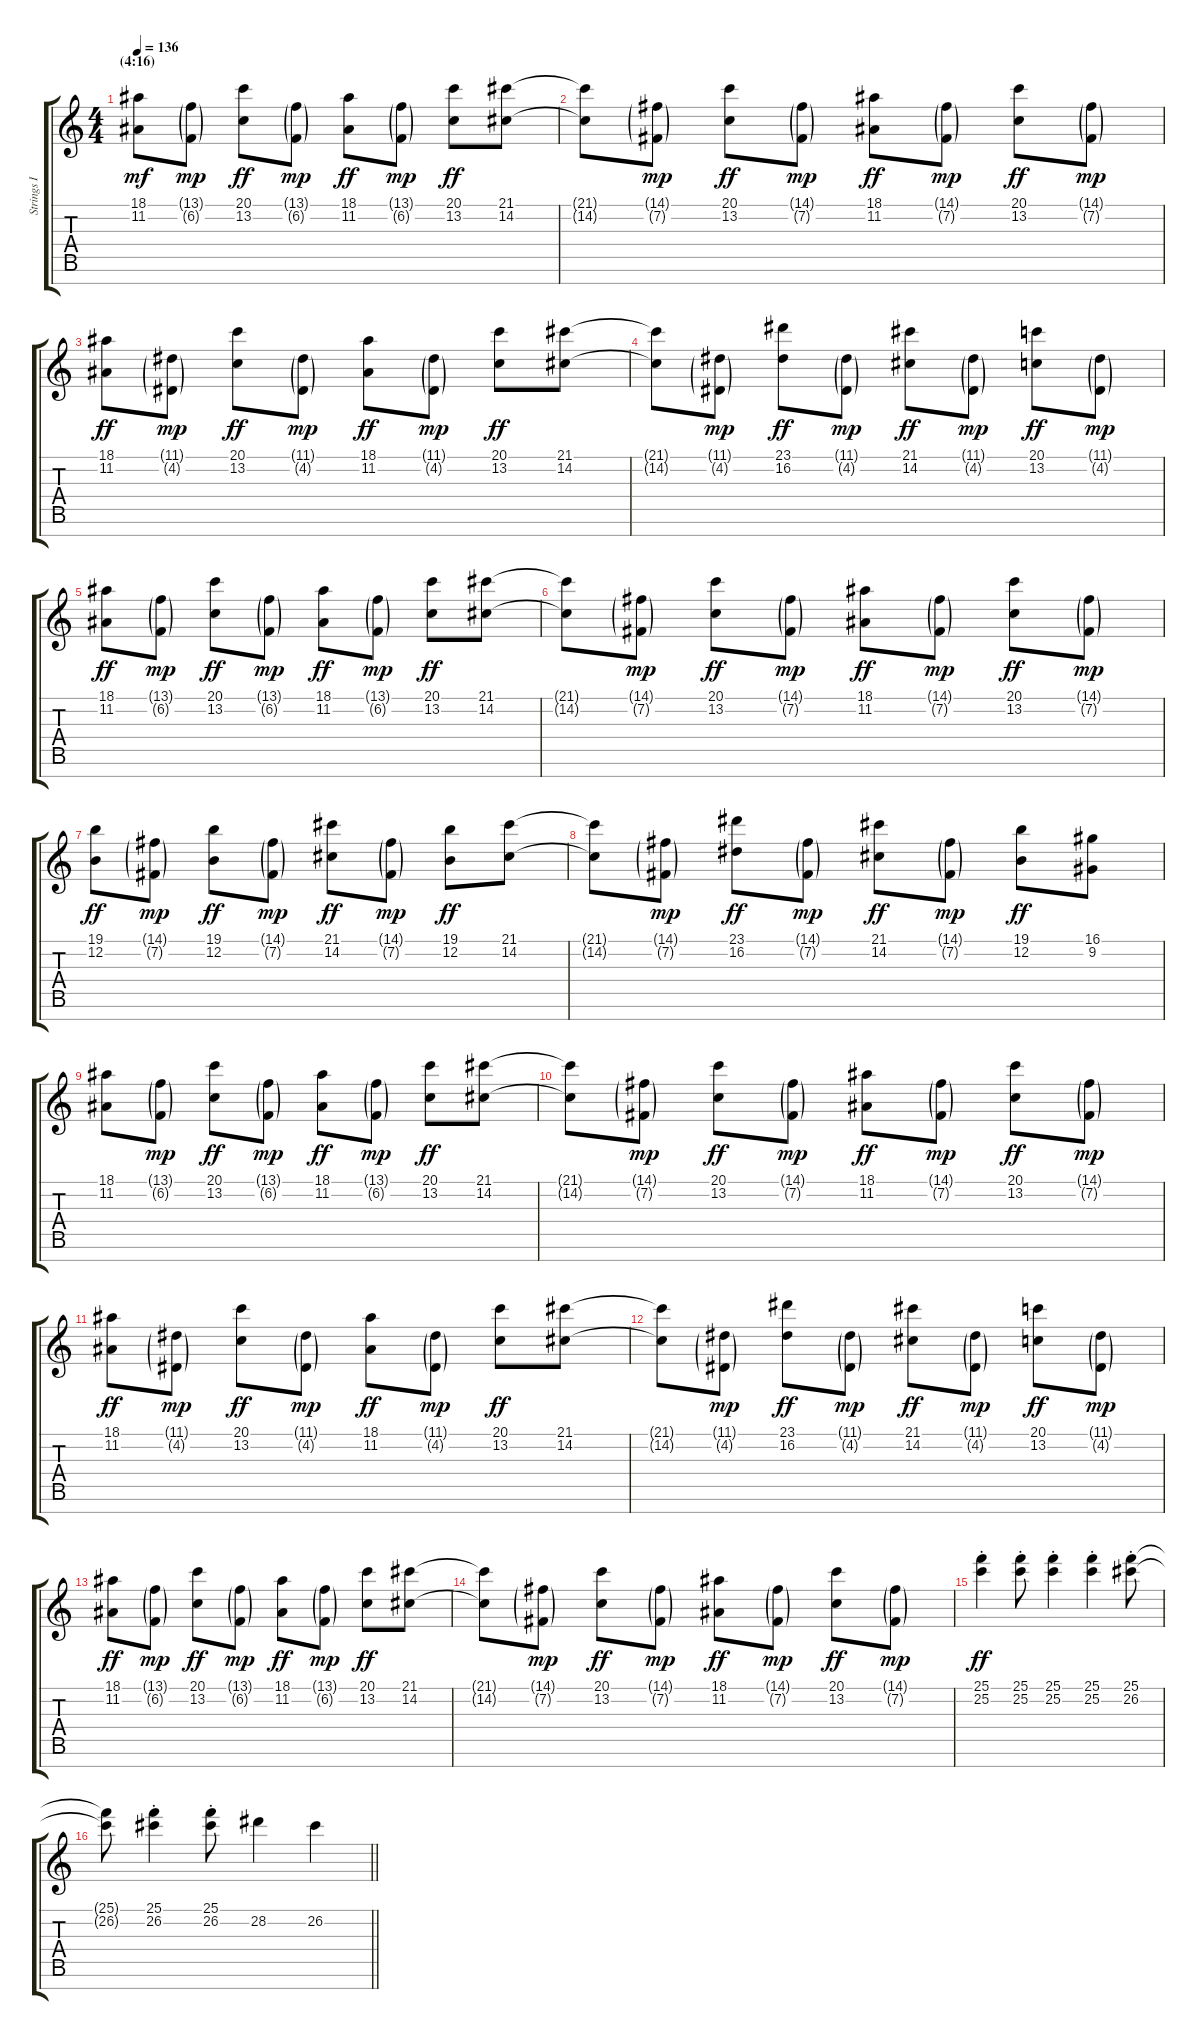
\track ("Strings I" "Strings I") {instrument stringensemble1}
\staff {score tabs}
\tuning (E4 B3 G3 D3 A2 E2 B1) {hide}
\ts (4 4)
\section ("" "(4:16)")
\tempo 136
\clef g2
\ks c
(18.1 11.2).8{dy mf} (13.1{g} 6.2{g}).8{dy mp} (20.1 13.2).8{dy ff} (13.1{g} 6.2{g}).8{dy mp} (18.1 11.2).8{dy ff} (13.1{g} 6.2{g}).8{dy mp} (20.1 13.2).8{dy ff} (21.1 14.2).8 |
(21.1{t} 14.2{t}).8 (14.1{g} 7.2{g}).8{dy mp} (20.1 13.2).8{dy ff} (14.1{g} 7.2{g}).8{dy mp} (18.1 11.2).8{dy ff} (14.1{g} 7.2{g}).8{dy mp} (20.1 13.2).8{dy ff} (14.1{g} 7.2{g}).8{dy mp} |
(18.1 11.2).8{dy ff} (11.1{g} 4.2{g}).8{dy mp} (20.1 13.2).8{dy ff} (11.1{g} 4.2{g}).8{dy mp} (18.1 11.2).8{dy ff} (11.1{g} 4.2{g}).8{dy mp} (20.1 13.2).8{dy ff} (21.1 14.2).8 |
(21.1{t} 14.2{t}).8 (11.1{g} 4.2{g}).8{dy mp} (23.1 16.2).8{dy ff} (11.1{g} 4.2{g}).8{dy mp} (21.1 14.2).8{dy ff} (11.1{g} 4.2{g}).8{dy mp} (20.1 13.2).8{dy ff} (11.1{g} 4.2{g}).8{dy mp} |
(18.1 11.2).8{dy ff} (13.1{g} 6.2{g}).8{dy mp} (20.1 13.2).8{dy ff} (13.1{g} 6.2{g}).8{dy mp} (18.1 11.2).8{dy ff} (13.1{g} 6.2{g}).8{dy mp} (20.1 13.2).8{dy ff} (21.1 14.2).8 |
(21.1{t} 14.2{t}).8 (14.1{g} 7.2{g}).8{dy mp} (20.1 13.2).8{dy ff} (14.1{g} 7.2{g}).8{dy mp} (18.1 11.2).8{dy ff} (14.1{g} 7.2{g}).8{dy mp} (20.1 13.2).8{dy ff} (14.1{g} 7.2{g}).8{dy mp} |
(19.1 12.2).8{dy ff} (14.1{g} 7.2{g}).8{dy mp} (19.1 12.2).8{dy ff} (14.1{g} 7.2{g}).8{dy mp} (21.1 14.2).8{dy ff} (14.1{g} 7.2{g}).8{dy mp} (19.1 12.2).8{dy ff} (21.1 14.2).8 |
(21.1{t} 14.2{t}).8 (14.1{g} 7.2{g}).8{dy mp} (23.1 16.2).8{dy ff} (14.1{g} 7.2{g}).8{dy mp} (21.1 14.2).8{dy ff} (14.1{g} 7.2{g}).8{dy mp} (19.1 12.2).8{dy ff} (16.1 9.2).8 |
(18.1 11.2).8 (13.1{g} 6.2{g}).8{dy mp} (20.1 13.2).8{dy ff} (13.1{g} 6.2{g}).8{dy mp} (18.1 11.2).8{dy ff} (13.1{g} 6.2{g}).8{dy mp} (20.1 13.2).8{dy ff} (21.1 14.2).8 |
(21.1{t} 14.2{t}).8 (14.1{g} 7.2{g}).8{dy mp} (20.1 13.2).8{dy ff} (14.1{g} 7.2{g}).8{dy mp} (18.1 11.2).8{dy ff} (14.1{g} 7.2{g}).8{dy mp} (20.1 13.2).8{dy ff} (14.1{g} 7.2{g}).8{dy mp} |
(18.1 11.2).8{dy ff} (11.1{g} 4.2{g}).8{dy mp} (20.1 13.2).8{dy ff} (11.1{g} 4.2{g}).8{dy mp} (18.1 11.2).8{dy ff} (11.1{g} 4.2{g}).8{dy mp} (20.1 13.2).8{dy ff} (21.1 14.2).8 |
(21.1{t} 14.2{t}).8 (11.1{g} 4.2{g}).8{dy mp} (23.1 16.2).8{dy ff} (11.1{g} 4.2{g}).8{dy mp} (21.1 14.2).8{dy ff} (11.1{g} 4.2{g}).8{dy mp} (20.1 13.2).8{dy ff} (11.1{g} 4.2{g}).8{dy mp} |
(18.1 11.2).8{dy ff} (13.1{g} 6.2{g}).8{dy mp} (20.1 13.2).8{dy ff} (13.1{g} 6.2{g}).8{dy mp} (18.1 11.2).8{dy ff} (13.1{g} 6.2{g}).8{dy mp} (20.1 13.2).8{dy ff} (21.1 14.2).8 |
(21.1{t} 14.2{t}).8 (14.1{g} 7.2{g}).8{dy mp} (20.1 13.2).8{dy ff} (14.1{g} 7.2{g}).8{dy mp} (18.1 11.2).8{dy ff} (14.1{g} 7.2{g}).8{dy mp} (20.1 13.2).8{dy ff} (14.1{g} 7.2{g}).8{dy mp} |
(25.1{st} 25.2{st}).4{dy ff} (25.1{st} 25.2).8 (25.1{st} 25.2{st}).4 (25.1{st} 25.2{st}).4 (25.1{st} 26.2{st}).8 |
\barLineRight lightlight
(25.1{t} 26.2{t}).8 (25.1{st} 26.2{st}).4 (25.1{st} 26.2).8 28.2.4 26.2.4
